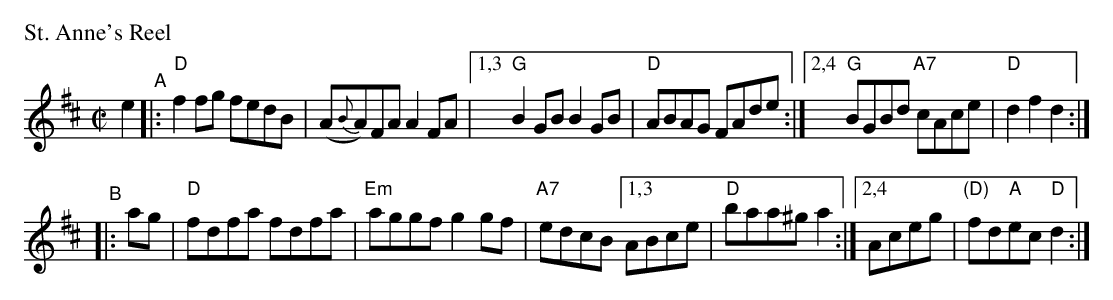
X:1
P: St. Anne's Reel
M: C|
L: 1/8
K: D
e2 "^A"|:\
"D"f2fg fedB | (A{B}A)FA A2FA |[1,3 "G"B2GB B2GB | "D"ABAG FAde \
                             :|[2,4 "G"BGBd "A7"cAce | "D"d2f2 d2 :|
"^B"|: ag |\
"D"fdfa fdfa | "Em"aggf g2gf | "A7"edcB [1,3 ABce | "D"baa^g a2 \
                                      :|[2,4 Aceg | "(D)"fd"A"ec "D"d2 :|
